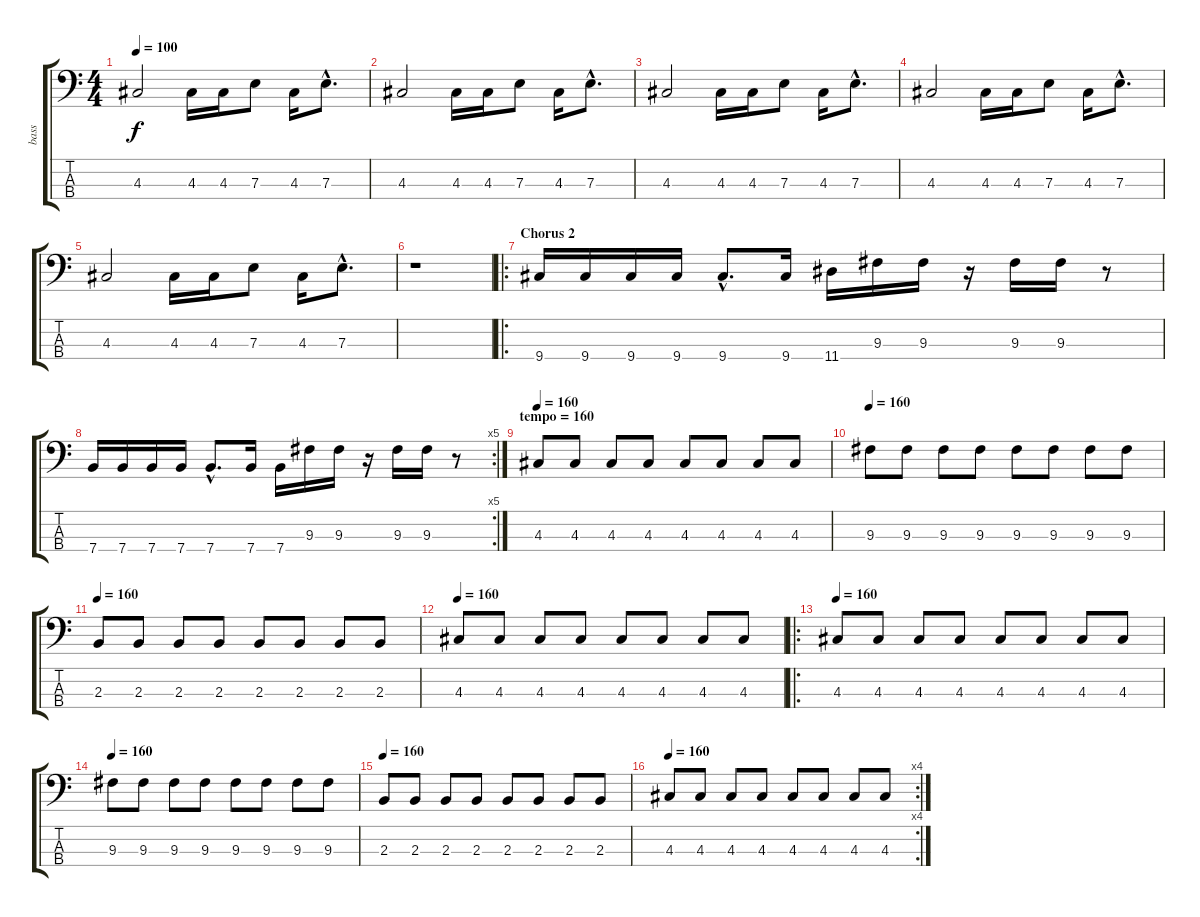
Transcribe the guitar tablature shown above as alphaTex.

\track ("bass" "bass") {instrument electricbassfinger}
\staff {score tabs}
\tuning (G2 D2 A1 E1) {hide}
\ts (4 4)
\tempo 100
\clef f4
\ks c
4.3.2{dy f} 4.3.16 4.3.16 7.3.8 4.3.16 7.3{hac}.8{d} |
4.3.2 4.3.16 4.3.16 7.3.8 4.3.16 7.3{hac}.8{d} |
4.3.2 4.3.16 4.3.16 7.3.8 4.3.16 7.3{hac}.8{d} |
4.3.2 4.3.16 4.3.16 7.3.8 4.3.16 7.3{hac}.8{d} |
4.3.2 4.3.16 4.3.16 7.3.8 4.3.16 7.3{hac}.8{d} |
r.1 |
\ro
\section ("" "Chorus 2")
9.4.16 9.4.16 9.4.16 9.4.16 9.4{hac}.8{d} 9.4.16 11.4.16 9.3.16 9.3.16 r.16 9.3.16 9.3.16 r.8 |
\rc 5
7.4.16 7.4.16 7.4.16 7.4.16 7.4{hac}.8{d} 7.4.16 7.4.16 9.3.16 9.3.16 r.16 9.3.16 9.3.16 r.8 |
\section ("" "tempo = 160")
\tempo 160
4.3.8 4.3.8 4.3.8 4.3.8 4.3.8 4.3.8 4.3.8 4.3.8 |
\tempo 160
9.3.8 9.3.8 9.3.8 9.3.8 9.3.8 9.3.8 9.3.8 9.3.8 |
\tempo 160
2.3.8 2.3.8 2.3.8 2.3.8 2.3.8 2.3.8 2.3.8 2.3.8 |
\tempo 160
4.3.8 4.3.8 4.3.8 4.3.8 4.3.8 4.3.8 4.3.8 4.3.8 |
\ro
\tempo 160
4.3.8 4.3.8 4.3.8 4.3.8 4.3.8 4.3.8 4.3.8 4.3.8 |
\tempo 160
9.3.8 9.3.8 9.3.8 9.3.8 9.3.8 9.3.8 9.3.8 9.3.8 |
\tempo 160
2.3.8 2.3.8 2.3.8 2.3.8 2.3.8 2.3.8 2.3.8 2.3.8 |
\rc 4
\tempo 160
4.3.8 4.3.8 4.3.8 4.3.8 4.3.8 4.3.8 4.3.8 4.3.8
